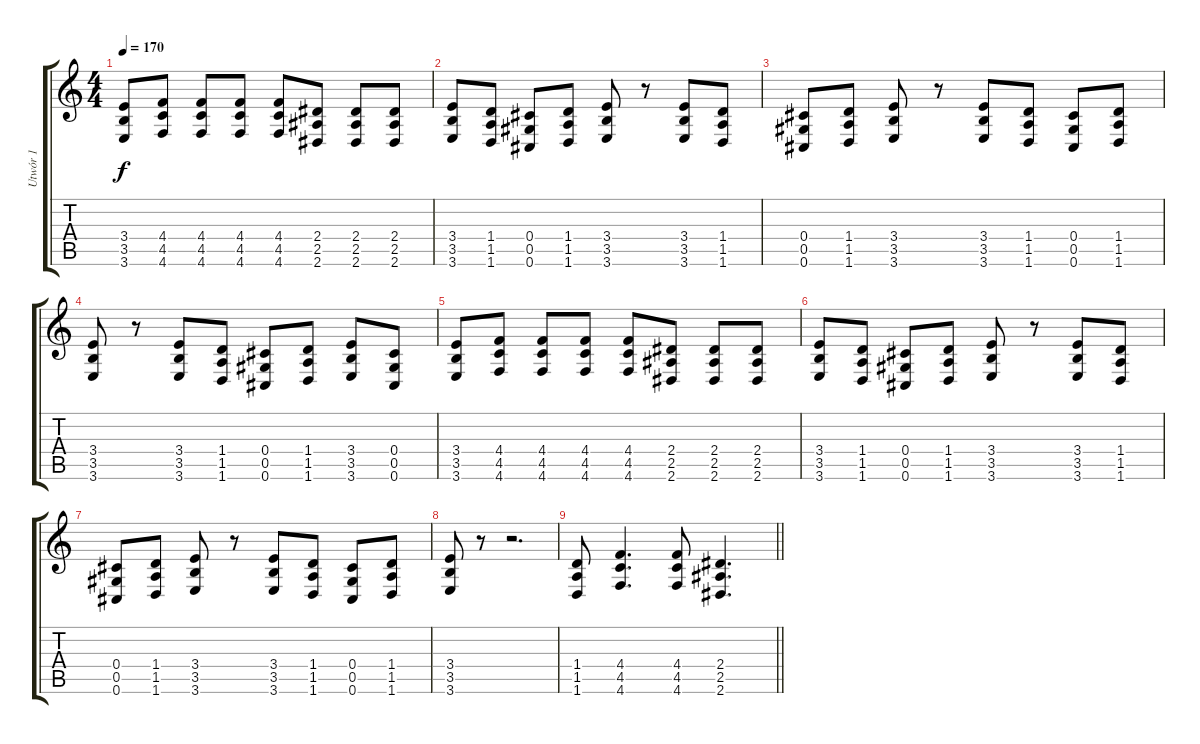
\track ("Utwór 1" "Utwór 1") {instrument overdrivenguitar}
\staff {score tabs}
\tuning (Eb4 Bb3 Gb3 Db3 Ab2 Db2) {hide}
\ts (4 4)
\tempo 170
\clef g2
\ks c
(3.4 3.5 3.6).8{dy f} (4.4 4.5 4.6).8 (4.4 4.5 4.6).8 (4.4 4.5 4.6).8 (4.4 4.5 4.6).8 (2.4 2.5 2.6).8 (2.4 2.5 2.6).8 (2.4 2.5 2.6).8 |
(3.4 3.5 3.6).8 (1.4 1.5 1.6).8 (0.4 0.5 0.6).8 (1.4 1.5 1.6).8 (3.4 3.5 3.6).8 r.8 (3.4 3.5 3.6).8 (1.4 1.5 1.6).8 |
(0.4 0.5 0.6).8 (1.4 1.5 1.6).8 (3.4 3.5 3.6).8 r.8 (3.4 3.5 3.6).8 (1.4 1.5 1.6).8 (0.4 0.5 0.6).8 (1.4 1.5 1.6).8 |
(3.4 3.5 3.6).8 r.8 (3.4 3.5 3.6).8 (1.4 1.5 1.6).8 (0.4 0.5 0.6).8 (1.4 1.5 1.6).8 (3.4 3.5 3.6).8 (0.4 0.5 0.6).8 |
(3.4 3.5 3.6).8 (4.4 4.5 4.6).8 (4.4 4.5 4.6).8 (4.4 4.5 4.6).8 (4.4 4.5 4.6).8 (2.4 2.5 2.6).8 (2.4 2.5 2.6).8 (2.4 2.5 2.6).8 |
(3.4 3.5 3.6).8 (1.4 1.5 1.6).8 (0.4 0.5 0.6).8 (1.4 1.5 1.6).8 (3.4 3.5 3.6).8 r.8 (3.4 3.5 3.6).8 (1.4 1.5 1.6).8 |
(0.4 0.5 0.6).8 (1.4 1.5 1.6).8 (3.4 3.5 3.6).8 r.8 (3.4 3.5 3.6).8 (1.4 1.5 1.6).8 (0.4 0.5 0.6).8 (1.4 1.5 1.6).8 |
(3.4 3.5 3.6).8 r.8 r.2{d} |
\barLineRight lightlight
(1.4 1.5 1.6).8 (4.4 4.5 4.6).4{d} (4.4 4.5 4.6).8 (2.4 2.5 2.6).4{d}
